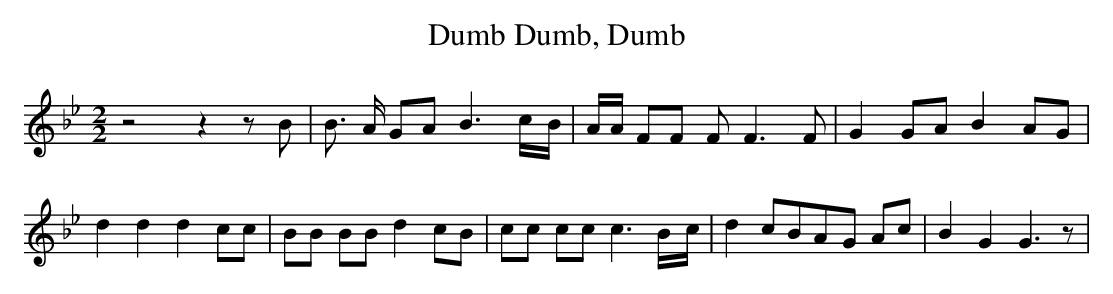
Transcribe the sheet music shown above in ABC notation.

X:1
T:Dumb, Dumb, Dumb
M:2/2
L:1/8
K:Bb
 z4 z2 z B| B3/2 A/2 GA B3c/2-B/2| A/2A/2 FF F F3 F| G2 GA B2 AG| d2 d2 d2 cc|\
 BB BB d2 cB| cc cc c3B/2-c/2| d2 cBA-G Ac| B2 G2 G3 z|
